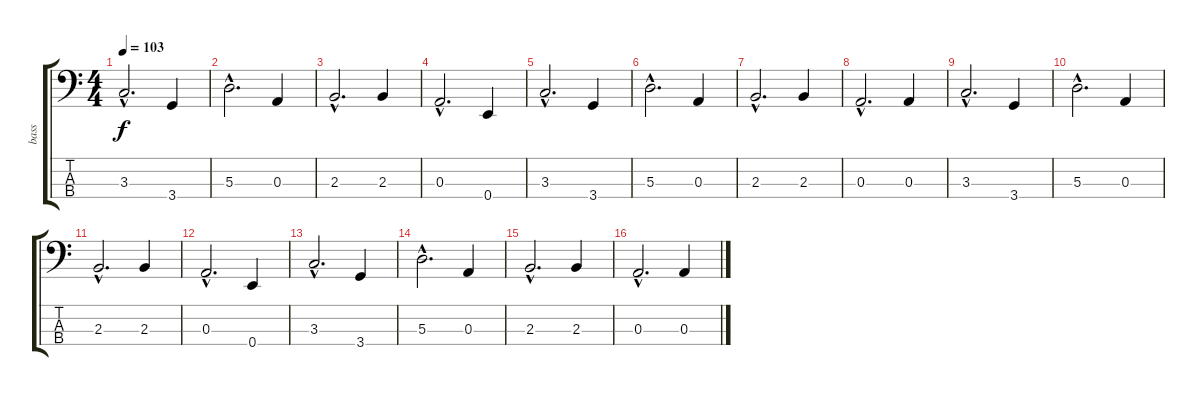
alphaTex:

\track ("bass" "bass") {instrument electricbasspick}
\staff {score tabs}
\tuning (G2 D2 A1 E1) {hide}
\ts (4 4)
\tempo 103
\clef f4
\ks c
3.3{hac}.2{d dy f} 3.4.4 |
5.3{hac}.2{d} 0.3.4 |
2.3{hac}.2{d} 2.3.4 |
0.3{hac}.2{d} 0.4.4 |
3.3{hac}.2{d} 3.4.4 |
5.3{hac}.2{d} 0.3.4 |
2.3{hac}.2{d} 2.3.4 |
0.3{hac}.2{d} 0.3.4 |
3.3{hac}.2{d} 3.4.4 |
5.3{hac}.2{d} 0.3.4 |
2.3{hac}.2{d} 2.3.4 |
0.3{hac}.2{d} 0.4.4 |
3.3{hac}.2{d} 3.4.4 |
5.3{hac}.2{d} 0.3.4 |
2.3{hac}.2{d} 2.3.4 |
0.3{hac}.2{d} 0.3.4
